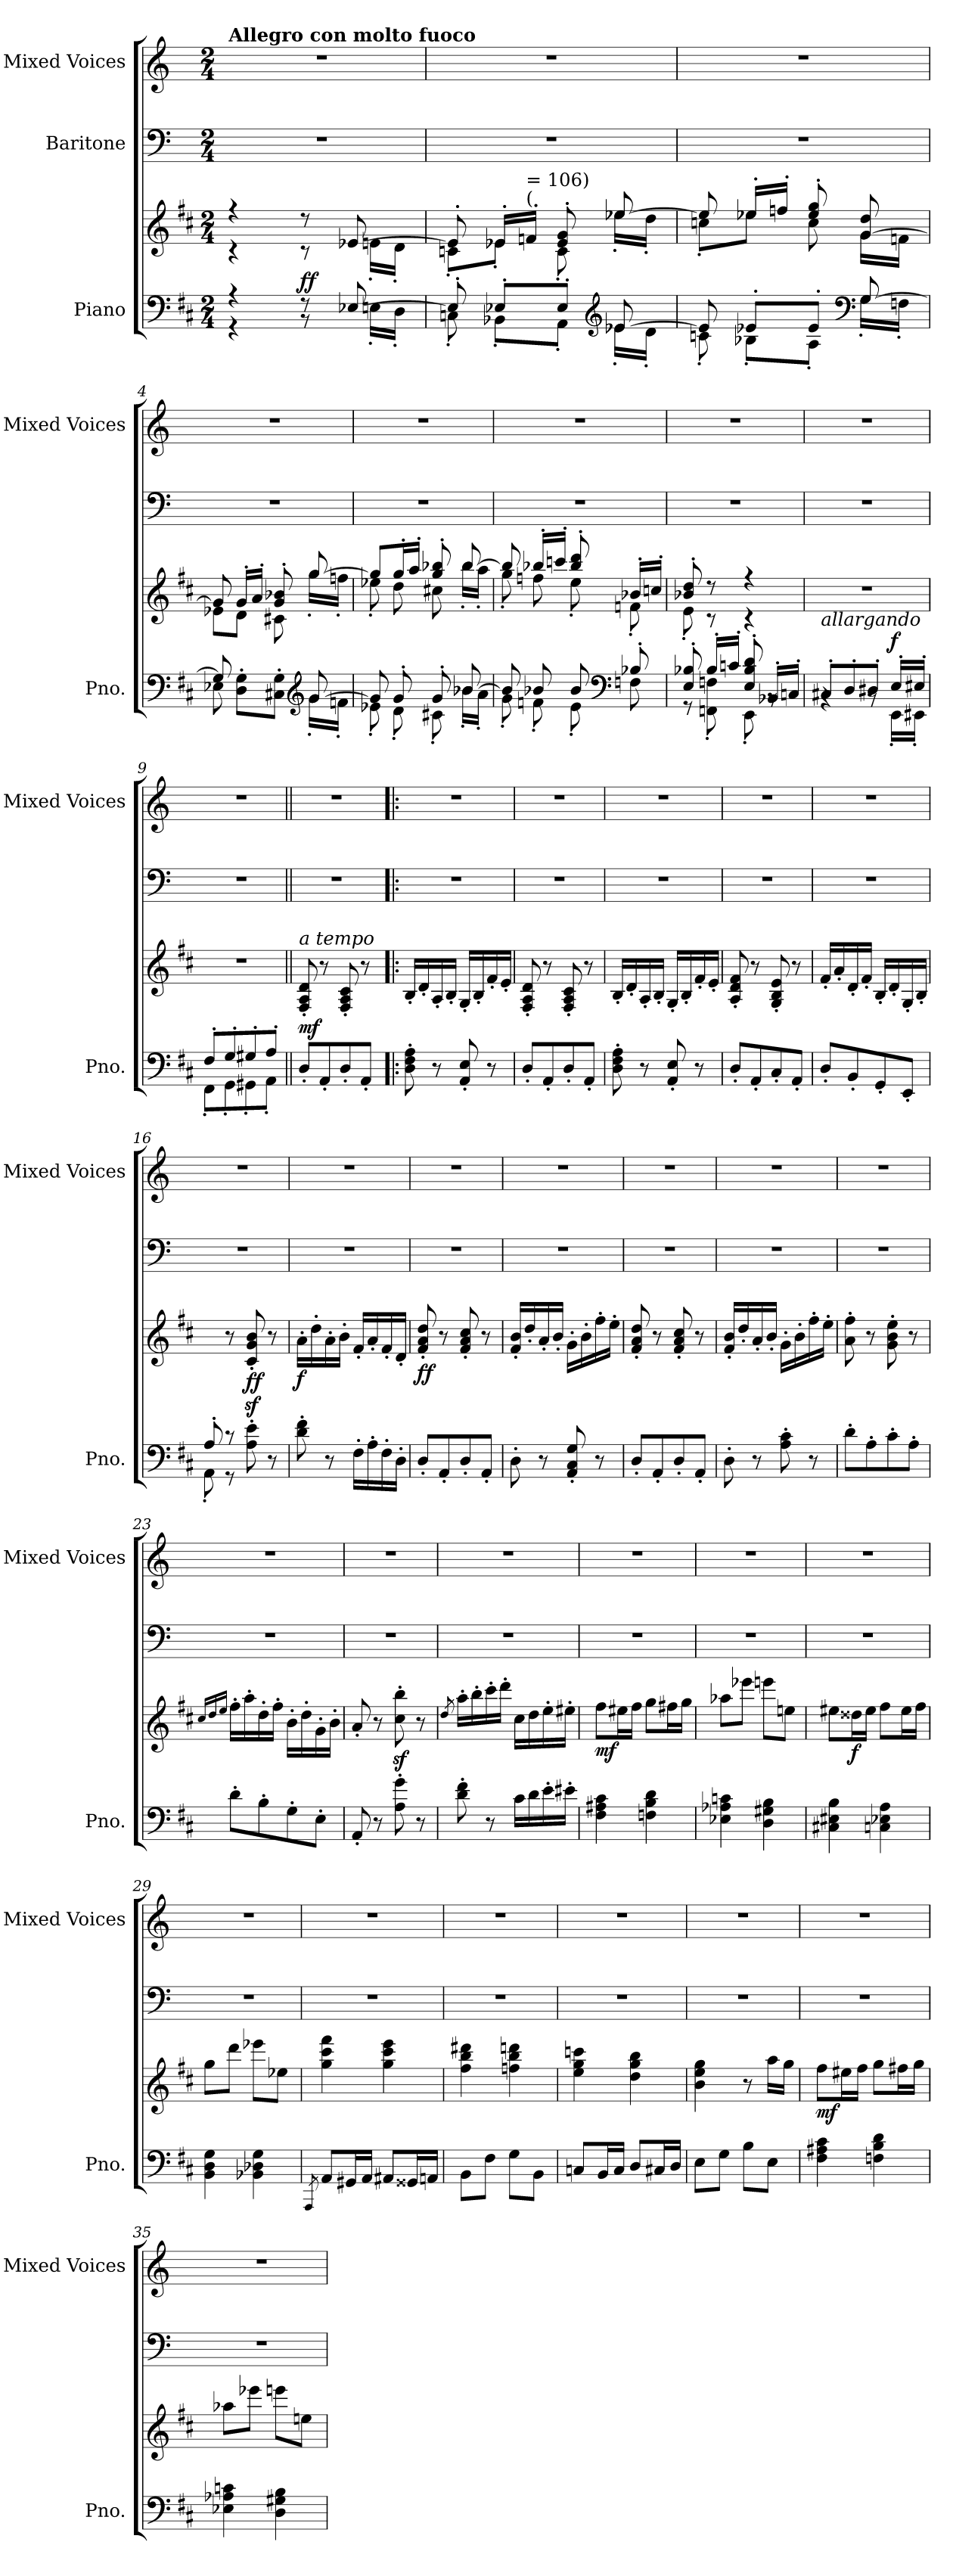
**kern	**kern	**dynam	**kern	**kern
*part3	*part3	*part3	*part2	*part1
*staff4	*staff3	*staff3/4	*staff2	*staff1
*I"Piano	*	*	*I"Baritone	*I"Mixed Voices
*I'Pno.	*	*	*	*I'Mixed Voices
*clefF4	*clefG2	*	*clefF4	*clefG2
*k[f#c#]	*k[f#c#]	*	*k[]	*k[]
*M2/4	*M2/4	*	*M2/4	*M2/4
=1	=1	=1	=1	=1
*^	*^	*	*	*
!	!	!	!	!	!	!LO:TX:a:B:t=Allegro con molto fuoco
4r	4r	4r	4r	.	2r	2r
!	!	!	!	!LO:DY:a=2	!	!
8r	8r	8r	8r	ff	.	.
[8E-X/	16En'\LL	[8e-X/	16en'\LL	.	.	.
.	16D'\JJ	.	16d'\JJ	.	.	.
=2	=2	=2	=2	=2	=2	=2
8E-'/]	8Cn'\	8e-'/]	8cn'\L	.	2r	2r
8E-X'/L	8BB-X'\L	16e-X'/LL	8e-X'\J	.	.	.
!	!	!LO:TX:a:t=(	!	!	!	!
!	!	!LO:TX:a:t== 106)	!	!	!	!
.	.	16fn'/JJ	.	.	.	.
8E-'/J	8AA'\J	8e-/' 8g/'	8c'\	.	.	.
*clefG2	*	*	*	*	*	*
[8e-X/	16e-'\LL	[8ee-X/	16ee-'\LL	.	.	.
.	16d'\JJ	.	16dd'\JJ	.	.	.
=3	=3	=3	=3	=3	=3	=3
8e-/]	8cn'\	8ee-/]	8ccn'\L	.	2r	2r
8e-X'/L	8B-X'\L	16ee-X'/LL	8ee-X\J	.	.	.
.	.	16ffn'/JJ	.	.	.	.
8e-'/J	8A'\J	8ee-/' 8gg/'	8cc\	.	.	.
*clefF4	*	*	*	*	*	*
[8G/	16G'\LL	[8g/ 8dd/	16g\LL	.	.	.
.	16Fn'\JJ	.	16fn\JJ	.	.	.
=4	=4	=4	=4	=4	=4	=4
8G/]	8E-X\	8g/]	8e-X\L	.	2r	2r
8D\' 8G\'L	4ryy	16g'/LL	8d\J	.	.	.
.	.	16a'/JJ	.	.	.	.
8C#X\' 8G\'J	.	8g/' 8b-X/'	8c#X\	.	.	.
*clefG2	*	*	*	*	*	*
[8g/	16g'\LL	[8gg/	16gg'\LL	.	.	.
.	16fn'\JJ	.	16ffn'\JJ	.	.	.
!!LO:LB:g=z
=5	=5	=5	=5	=5	=5	=5
8g/]	8e-X'\	8gg/L]	8ee-X'\	.	2r	2r
8g'/	8d'\	16gg'/L	8dd\	.	.	.
.	.	16aa'/JJ	.	.	.	.
8g'/	8c#X'\	8gg/' 8bb-X/'	8cc#X\	.	.	.
[8b-X/	16b-'\LL	[8bb-/	16bb-'\LL	.	.	.
.	16a'\JJ	.	16aa'\JJ	.	.	.
=6	=6	=6	=6	=6	=6	=6
8b-/]	8g'\	8bb-/]	8gg'\	.	2r	2r
8b-X/	8fn'\	16bb-X'/LL	8ffn\	.	.	.
.	.	16cccn'/JJ	.	.	.	.
8b-/	8e'\	8bb-/' 8ddd/'	8ee'\	.	.	.
*clefF4	*	*	*	*	*	*
8B-X'/	8Fn\	16b-X'/LL	8fn'\	.	.	.
.	.	16ccn'/JJ	.	.	.	.
=7	=7	=7	=7	=7	=7	=7
8E/' 8B-X/'	8r	8b-X/' 8dd/'	8e'\	.	2r	2r
16B-'/LL	8FFn\' 8Fn\'	8r	8r	.	.	.
16cn'/JJ	.	.	.	.	.	.
8E/' 8B-/' 8d/'	8EE'\	4r	4r	.	.	.
16BB-X'/LL	8rBB	.	.	.	.	.
16Cn'/JJ	.	.	.	.	.	.
*	*	*v	*v	*	*	*
=8	=8	=8	=8	=8	=8
*	*	*	*	*	*MM96
!LO:TX:a:i:t=allargando	!	!	!	!	!
8C#X'/L	4rBB	2r	.	2r	2r
8D'/	.	.	.	.	.
8D#X'/J	8rBB	.	.	.	.
!	!	!	!LO:DY:a=2	!	!
16E'/LL	16EE'\LL	.	f	.	.
16E#X'/JJ	16EE#X'\JJ	.	.	.	.
!!LO:LB:g=z
=9	=9	=9	=9	=9	=9
*	*	*	*	*	*MM88
8F#'/L	8FF#'\L	2r	.	2r	2r
8G'/	8GG'\	.	.	.	.
8G#X'/	8GG#X'\	.	.	.	.
8A'/J	8AA'\J	.	.	.	.
*v	*v	*	*	*	*
=10||	=10||	=10||	=10||	=10||
*	*	*	*	*MM106
*^	*	*	*	*
!	!	!LO:TX:a:i:t=a tempo	!	!	!
!	!	!	!LO:DY:a=2	!	!
*v	*v	*	*	*	*
8D'/L	8F#/' 8A/' 8d/'	mf	2r	2r
8AA'/	8r	.	.	.
8D'/	8F#/' 8A/' 8c#/'	.	.	.
8AA'/J	8r	.	.	.
=11!|:	=11!|:	=11!|:	=11!|:	=11!|:
8D\' 8F#\' 8A\'	16B'/LL	.	2r	2r
.	16d'/	.	.	.
8r	16A'/	.	.	.
.	16B'/JJ	.	.	.
8AA/' 8E/'	16G'/LL	.	.	.
.	16B'/	.	.	.
8r	16f#'/	.	.	.
.	16e'/JJ	.	.	.
=12	=12	=12	=12	=12
8D'/L	8F#/' 8A/' 8d/'	.	2r	2r
8AA'/	8r	.	.	.
8D'/	8F#/' 8A/' 8c#/'	.	.	.
8AA'/J	8r	.	.	.
=13	=13	=13	=13	=13
8D\' 8F#\' 8A\'	16B'/LL	.	2r	2r
.	16d'/	.	.	.
8r	16A'/	.	.	.
.	16B'/JJ	.	.	.
8AA/' 8E/'	16G'/LL	.	.	.
.	16B'/	.	.	.
8r	16f#'/	.	.	.
.	16e'/JJ	.	.	.
!!LO:LB:g=z
=14	=14	=14	=14	=14
8D'/L	8A/' 8d/' 8f#/'	.	2r	2r
8AA'/	8r	.	.	.
8C#'/	8G/' 8B/' 8e/'	.	.	.
8AA'/J	8r	.	.	.
=15	=15	=15	=15	=15
8D'/L	16f#'/LL	.	2r	2r
.	16a'/	.	.	.
8BB'/	16d'/	.	.	.
.	16f#'/JJ	.	.	.
8GG'/	16B'/LL	.	.	.
.	16d'/	.	.	.
8EE'/J	16G'/	.	.	.
.	16B'/JJ	.	.	.
=16	=16	=16	=16	=16
*^	*	*	*	*
8A'/	8AA'\	8ryy	.	2r	2r
8r	8r	8r	.	.	.
!	!	!	!LO:DY:b	!	!
8A\' 8e\'	4ryy	8c#/z<' 8g/z<' 8b/z<'	ff	.	.
8r	.	8r	.	.	.
*v	*v	*	*	*	*
=17	=17	=17	=17	=17
!	!	!LO:DY:b	!	!
8d\' 8f#\'	16a'\LL	f	2r	2r
.	16dd'\	.	.	.
8r	16a'\	.	.	.
.	16b'\JJ	.	.	.
16F#'\LL	16f#'/LL	.	.	.
16A'\	16a'/	.	.	.
16F#'\	16f#'/	.	.	.
16D'\JJ	16d'/JJ	.	.	.
=18	=18	=18	=18	=18
!	!	!LO:DY:b	!	!
8D'/L	8f#/' 8a/' 8dd/'	ff	2r	2r
8AA'/	8r	.	.	.
8D'/	8f#/' 8a/' 8cc#/'	.	.	.
8AA'/J	8r	.	.	.
!!LO:LB:g=z
=19	=19	=19	=19	=19
8D'\	16f#/' 16b/'LL	.	2r	2r
.	16dd'/	.	.	.
8r	16a'/	.	.	.
.	16b'/JJ	.	.	.
8AA/' 8C#/' 8G/'	16g'\LL	.	.	.
.	16b'\	.	.	.
8r	16ff#'\	.	.	.
.	16ee'\JJ	.	.	.
=20	=20	=20	=20	=20
8D'/L	8f#/' 8a/' 8dd/'	.	2r	2r
8AA'/	8r	.	.	.
8D'/	8f#/' 8a/' 8cc#/'	.	.	.
8AA'/J	8r	.	.	.
=21	=21	=21	=21	=21
8D'\	16f#/' 16b/'LL	.	2r	2r
.	16dd'/	.	.	.
8r	16a'/	.	.	.
.	16b'/JJ	.	.	.
8A\' 8c#\'	16g'\LL	.	.	.
.	16b'\	.	.	.
8r	16ff#'\	.	.	.
.	16ee'\JJ	.	.	.
=22	=22	=22	=22	=22
8d'\L	8a\' 8ff#\'	.	2r	2r
8A'\	8r	.	.	.
8c#'\	8g\' 8b\' 8ee\'	.	.	.
8A'\J	8r	.	.	.
=23	=23	=23	=23	=23
.	16qcc#/LL	.	.	.
.	16qdd/	.	.	.
.	16qee/JJ	.	.	.
8d'\L	16ff#'\LL	.	2r	2r
.	16aa'\	.	.	.
8B'\	16dd'\	.	.	.
.	16ff#'\JJ	.	.	.
8G'\	16b'\LL	.	.	.
.	16dd'\	.	.	.
8E'\J	16g'\	.	.	.
.	16b'\JJ	.	.	.
!!LO:PB:g=z
=24	=24	=24	=24	=24
8AA'/	8a'/	.	2r	2r
8r	8r	.	.	.
8A\' 8g\'	8cc#\z<' 8bb\z<'	.	.	.
8r	8r	.	.	.
=25	=25	=25	=25	=25
.	8qdd/	.	.	.
8d\' 8f#\'	16aa'\LL	.	2r	2r
.	16bb'\	.	.	.
8r	16ccc#'\	.	.	.
.	16ddd'\JJ	.	.	.
16c#\LL	16cc#\LL	.	.	.
16d\	16dd\	.	.	.
16e'\	16ee'\	.	.	.
16e#X'\JJ	16ee#X'\JJ	.	.	.
=26	=26	=26	=26	=26
!	!	!LO:DY:b	!	!
4F#\ 4A#X\ 4c#\	8ff#\L	mf	2r	2r
.	16ee#X\L	.	.	.
.	16ff#\JJ	.	.	.
4Fn\ 4B\ 4d\	8gg\L	.	.	.
.	16ff#X\L	.	.	.
.	16gg\JJ	.	.	.
=27	=27	=27	=27	=27
4E-X\ 4A-X\ 4cn\	8aa-X\L	.	2r	2r
.	8eee-X\J	.	.	.
4D\ 4G#X\ 4B\	8eeen\L	.	.	.
.	8een\J	.	.	.
=28	=28	=28	=28	=28
4C#X\ 4E#X\ 4B\	8ee#X\L	.	2r	2r
!	!	!LO:DY:b	!	!
.	16dd##X\L	f	.	.
.	16ee#\JJ	.	.	.
4Cn\ 4E-X\ 4A\	8ff#\L	.	.	.
.	16ee#\L	.	.	.
.	16ff#\JJ	.	.	.
!!LO:LB:g=z
=29	=29	=29	=29	=29
4BB\ 4D\ 4G\	8gg\L	.	2r	2r
.	8ddd\J	.	.	.
4BB-X\ 4D-X\ 4G\	8eee-X\L	.	.	.
.	8ee-X\J	.	.	.
=30	=30	=30	=30	=30
8qAAA/	.	.	.	.
!	!	!LO:DY:a=2	!	!
!	!	!LO:DY:n=1:a	!	!
8AA/L	4gg\ 4ccc#\ 4fff#\	ff mf	2r	2r
16GG#X/L	.	.	.	.
16AA/JJ	.	.	.	.
8AA#X/L	4gg\ 4ccc#\ 4eee\	.	.	.
16GG##X/L	.	.	.	.
16AAn/JJ	.	.	.	.
=31	=31	=31	=31	=31
8BB\L	4ff#\ 4bb\ 4ddd#X\	.	2r	2r
8F#\J	.	.	.	.
8G\L	4ffn\ 4bb\ 4dddn\	.	.	.
8BB\J	.	.	.	.
=32	=32	=32	=32	=32
8Cn/L	4ee\ 4gg\ 4cccn\	.	2r	2r
16BB/L	.	.	.	.
16C/JJ	.	.	.	.
8D/L	4dd\ 4gg\ 4bb\	.	.	.
16C#X/L	.	.	.	.
16D/JJ	.	.	.	.
!!LO:LB:g=z
=33	=33	=33	=33	=33
8E\L	4b\ 4ee\ 4gg\	.	2r	2r
8G\J	.	.	.	.
8B\L	8r	.	.	.
8E\J	16aa\LL	.	.	.
.	16gg\JJ	.	.	.
=34	=34	=34	=34	=34
!	!	!LO:DY:b	!	!
4F#\ 4A#X\ 4c#\	8ff#\L	mf	2r	2r
.	16ee#X\L	.	.	.
.	16ff#\JJ	.	.	.
4Fn\ 4B\ 4d\	8gg\L	.	.	.
.	16ff#X\L	.	.	.
.	16gg\JJ	.	.	.
=35	=35	=35	=35	=35
4E-X\ 4A-X\ 4cn\	8aa-X\L	.	2r	2r
.	8eee-X\J	.	.	.
4D\ 4G#X\ 4B\	8eeen\L	.	.	.
.	8een\J	.	.	.
=	=	=	=	=
*-	*-	*-	*-	*-
